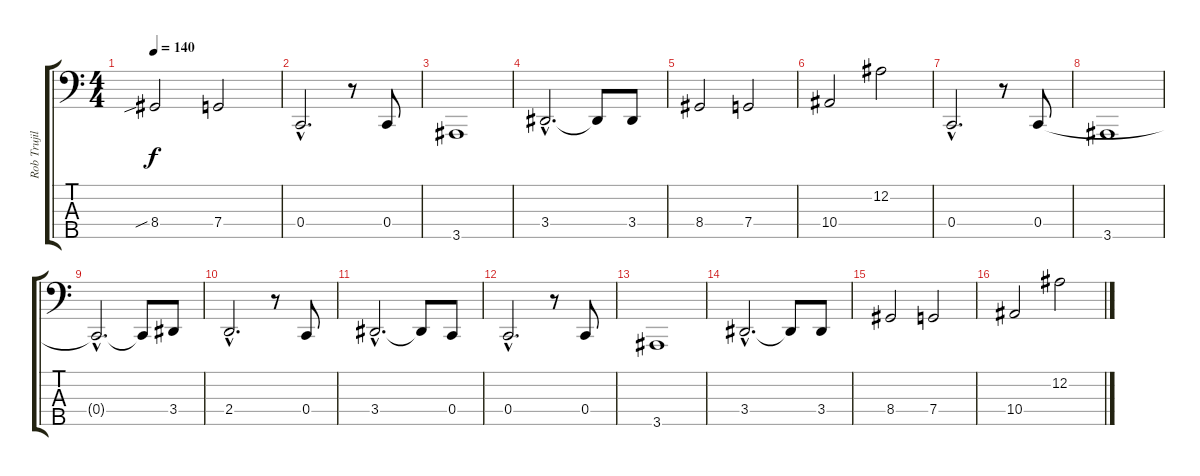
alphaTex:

\track ("Rob Trujillo" "Rob Trujil") {instrument electricbassfinger}
\staff {score tabs}
\tuning (Eb2 Bb1 F1 C1 G0) {hide}
\ts (4 4)
\tempo 140
\clef f4
\ks c
8.4{sib}.2{dy f} 7.4.2 |
0.4{hac}.2{d} r.8 0.4.8 |
3.5.1 |
3.4{hac}.2{d} 3.4{t}.8 3.4.8 |
8.4.2 7.4.2 |
10.4.2 12.2.2 |
0.4{hac}.2{d} r.8 0.4.8 |
3.5.1 |
0.4{hac t}.2{d} 0.4{t}.8 3.4.8 |
2.4{hac}.2{d} r.8 0.4.8 |
3.4{hac}.2{d} 3.4{t}.8 0.4.8 |
0.4{hac}.2{d} r.8 0.4.8 |
3.5.1 |
3.4{hac}.2{d} 3.4{t}.8 3.4.8 |
8.4.2 7.4.2 |
10.4.2 12.2.2
